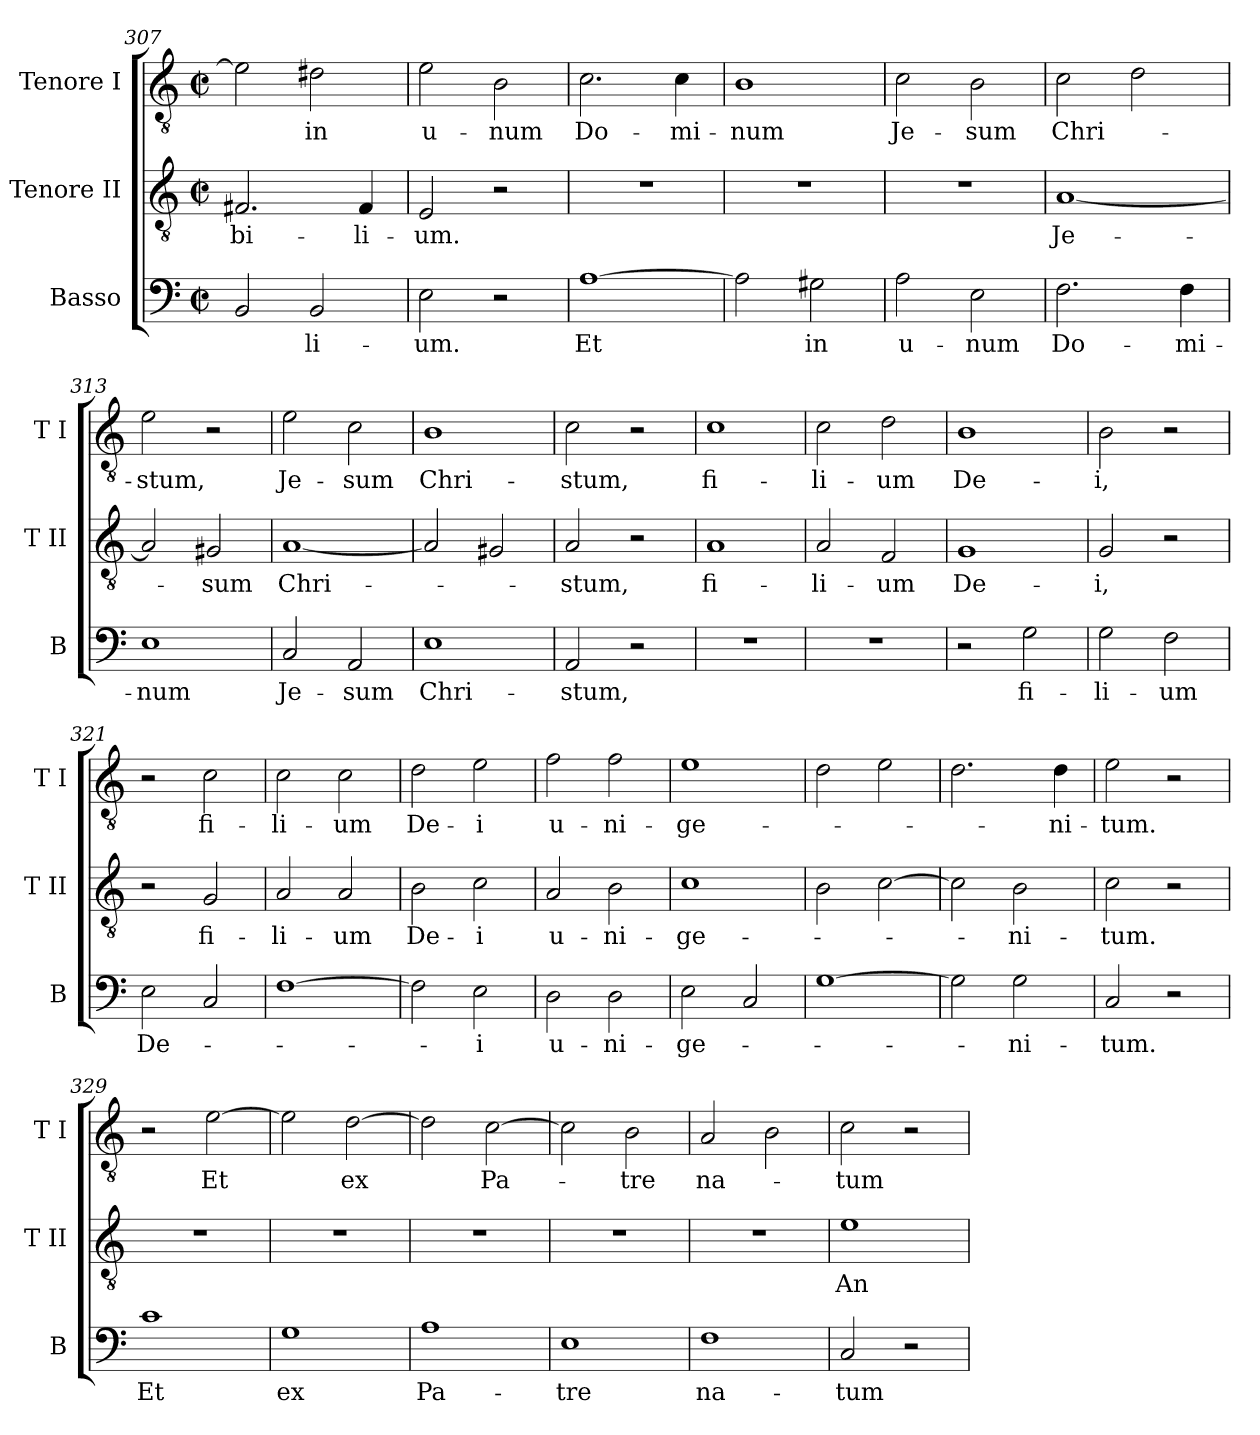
**kern	**text	**kern	**text	**kern	**text
*part3	*part3	*part2	*part2	*part1	*part1
*staff3	*staff3	*staff2	*staff2	*staff1	*staff1
*I"Basso	*	*I"Tenore II	*	*I"Tenore I	*
*I'B	*	*I'T II	*	*I'T I	*
*clefF4	*	*clefGv2	*	*clefGv2	*
*k[]	*	*k[]	*	*k[]	*
*C:	*	*C:	*	*C:	*
*M2/2	*	*M2/2	*	*M2/2	*
*met(c|)	*	*met(c|)	*	*met(c|)	*
=307	=307	=307	=307	=307	=307
2BB/	.	2.F#X/	-bi-	2e\]	.
2BB/	-li-	.	.	2d#X\	in
.	.	4F#/	-li-	.	.
!!LO:LB:g=z
=308	=308	=308	=308	=308	=308
2E\	-um.	2E/	-um.	2e\	u-
2r	.	2r	.	2B\	-num
=309	=309	=309	=309	=309	=309
[1A	Et	1r	.	2.c\	Do-
.	.	.	.	4c\	-mi-
=310	=310	=310	=310	=310	=310
2A\]	.	1r	.	1B	-num
2G#X\	in	.	.	.	.
=311	=311	=311	=311	=311	=311
2A\	u-	1r	.	2c\	Je-
2E\	-num	.	.	2B\	-sum
=312	=312	=312	=312	=312	=312
2.F\	Do-	[1A	Je-	2c\	Chri-
.	.	.	.	2d\	.
4F\	-mi-	.	.	.	.
=313	=313	=313	=313	=313	=313
1E	-num	2A/]	.	2e\	-stum,
.	.	2G#X/	-sum	2r	.
=314	=314	=314	=314	=314	=314
2C/	Je-	[1A	Chri-	2e\	Je-
2AA/	-sum	.	.	2c\	-sum
=315	=315	=315	=315	=315	=315
1E	Chri-	2A/]	.	1B	Chri-
.	.	2G#X/	.	.	.
!!LO:LB:g=z
=316	=316	=316	=316	=316	=316
2AA/	-stum,	2A/	-stum,	2c\	-stum,
2r	.	2r	.	2r	.
=317	=317	=317	=317	=317	=317
1r	.	1A	fi-	1c	fi-
=318	=318	=318	=318	=318	=318
1r	.	2A/	-li-	2c\	-li-
.	.	2F/	-um	2d\	-um
=319	=319	=319	=319	=319	=319
2r	.	1G	De-	1B	De-
2G\	fi-	.	.	.	.
=320	=320	=320	=320	=320	=320
2G\	-li-	2G/	-i,	2B\	-i,
2F\	-um	2r	.	2r	.
=321	=321	=321	=321	=321	=321
2E\	De-	2r	.	2r	.
2C/	.	2G/	fi-	2c\	fi-
=322	=322	=322	=322	=322	=322
[1F	.	2A/	-li-	2c\	-li-
.	.	2A/	-um	2c\	-um
=323	=323	=323	=323	=323	=323
2F\]	.	2B\	De-	2d\	De-
2E\	-i	2c\	-i	2e\	-i
!!LO:PB:g=z
=324	=324	=324	=324	=324	=324
2D\	u-	2A/	u-	2f\	u-
2D\	-ni-	2B\	-ni-	2f\	-ni-
=325	=325	=325	=325	=325	=325
2E\	-ge-	1c	-ge-	1e	-ge-
2C/	.	.	.	.	.
=326	=326	=326	=326	=326	=326
[1G	.	2B\	.	2d\	.
.	.	[2c\	.	2e\	.
=327	=327	=327	=327	=327	=327
2G\]	.	2c\]	.	2.d\	.
2G\	-ni-	2B\	-ni-	.	.
.	.	.	.	4d\	-ni-
=328	=328	=328	=328	=328	=328
2C/	-tum.	2c\	-tum.	2e\	-tum.
2r	.	2r	.	2r	.
=329	=329	=329	=329	=329	=329
1c	Et	1r	.	2r	.
.	.	.	.	[2e\	Et
=330	=330	=330	=330	=330	=330
1G	ex	1r	.	2e\]	.
.	.	.	.	[2d\	ex
=331	=331	=331	=331	=331	=331
1A	Pa-	1r	.	2d\]	.
.	.	.	.	[2c\	Pa-
!!LO:LB:g=z
=332	=332	=332	=332	=332	=332
1E	-tre	1r	.	2c\]	.
.	.	.	.	2B\	-tre
=333	=333	=333	=333	=333	=333
1F	na-	1r	.	2A/	na-
.	.	.	.	2B\	.
=334	=334	=334	=334	=334	=334
2C/	-tum	1e	An-	2c\	-tum
2r	.	.	.	2r	.
=	=	=	=	=	=
*-	*-	*-	*-	*-	*-
